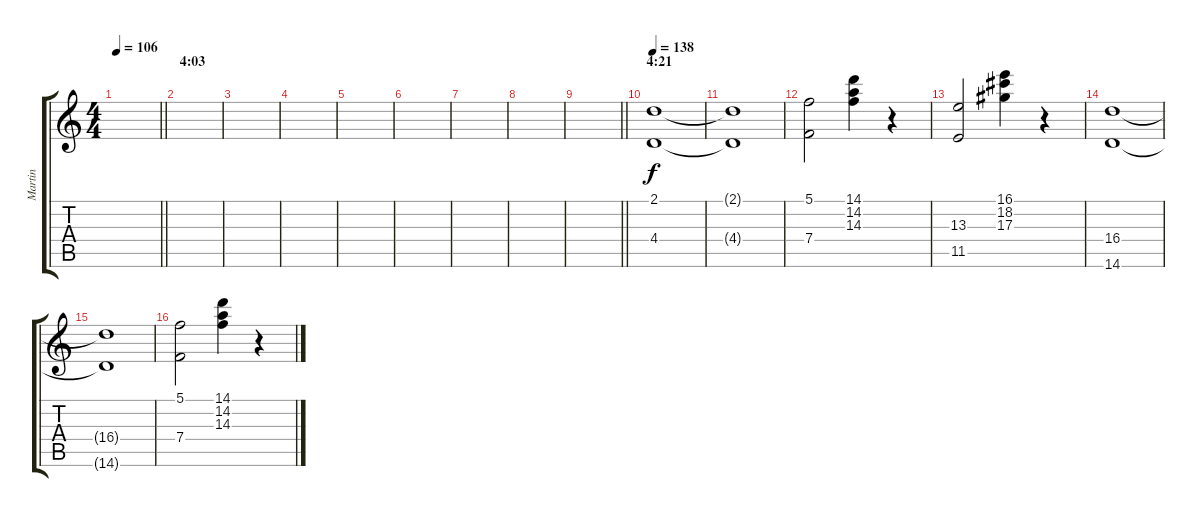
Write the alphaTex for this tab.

\track ("Martin" "Martin") {instrument stringensemble1}
\staff {score tabs}
\tuning (C5 G4 Eb4 Bb3 F3 C3) {hide}
\ts (4 4)
\tempo 106
\clef g2
\barLineRight lightlight
\ks c
|
\section ("" "4:03")
|
|
|
|
|
|
|
\barLineRight lightlight
|
\section ("" "4:21")
\tempo 138
(2.1 4.4).1 |
(2.1{t} 4.4{t}).1 |
(5.1 7.4).2 (14.1 14.2 14.3).4 r.4 |
(13.3 11.5).2 (16.1 18.2 17.3).4 r.4 |
(16.4 14.6).1 |
(16.4{t} 14.6{t}).1 |
(5.1 7.4).2 (14.1 14.2 14.3).4 r.4
